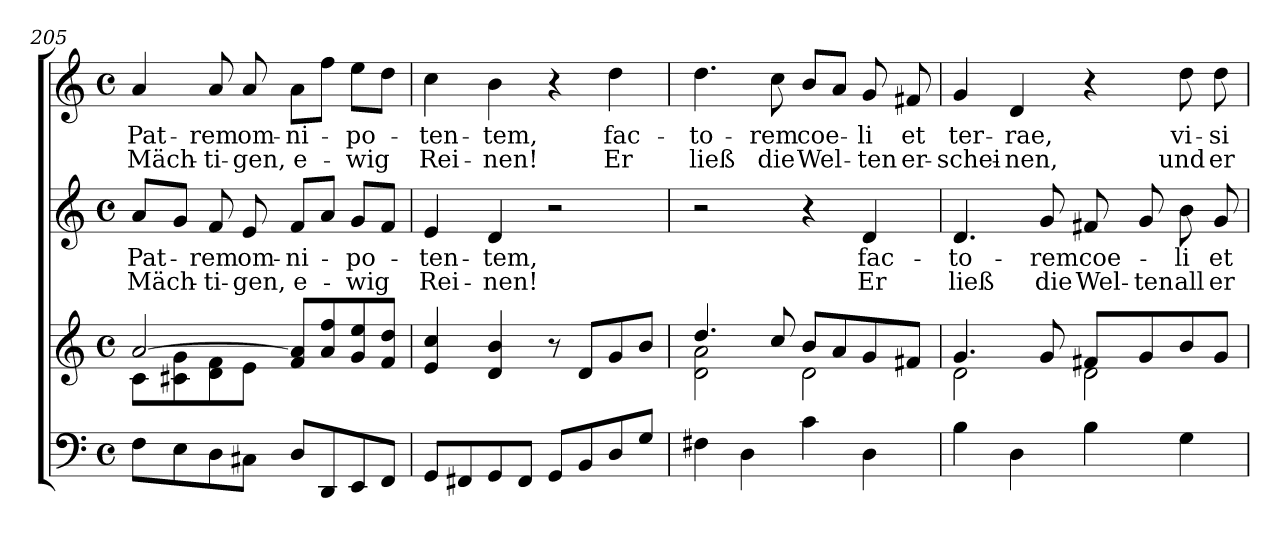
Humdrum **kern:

**kern	**kern	**kern	**text	**text	**kern	**text	**text
*part3	*part3	*part2	*part2	*part2	*part1	*part1	*part1
*staff4	*staff3	*staff2	*staff2	*staff2	*staff1	*staff1	*staff1
*clefF4	*clefG2	*clefG2	*	*	*clefG2	*	*
*k[]	*k[]	*k[]	*	*	*k[]	*	*
*C:	*C:	*C:	*	*	*C:	*	*
*M4/4	*M4/4	*M4/4	*	*	*M4/4	*	*
*met(c)	*met(c)	*met(c)	*	*	*met(c)	*	*
=205	=205	=205	=205	=205	=205	=205	=205
*	*^	*	*	*	*	*	*
!	!	!	!	!LO:LY:b	!LO:LY:b	!	!LO:LY:b	!LO:LY:b
8F\L	[>2a/	8c\L	8a/L	Pat-	Mäch-	4a/	Pat-	Mäch-
8E\	.	8c#X\ 8g\	8g/J	.	.	.	.	.
!	!	!	!	!LO:LY:b	!LO:LY:b	!	!LO:LY:b	!LO:LY:b
8D\	.	8d\ 8f\	8f/	-rem	-ti-	8a/	-rem	-ti-
!	!	!	!	!LO:LY:b	!LO:LY:b	!	!LO:LY:b	!LO:LY:b
8C#X\J	.	8e\J	8e/	om-	-gen,	8a/	om-	-gen,
!	!	!	!	!LO:LY:b	!LO:LY:b	!	!LO:LY:b	!LO:LY:b
8D/L	8f/ 8a/]L	2ryy	8f/L	-ni-	e-	8a\L	-ni-	e-
8DD/	8a/ 8ff/	.	8a/J	.	.	8ff\J	.	.
!	!	!	!	!LO:LY:b	!LO:LY:b	!	!LO:LY:b	!LO:LY:b
8EE/	8g/ 8ee/	.	8g/L	-po-	-wig	8ee\L	-po-	-wig
8FF/J	8f/ 8dd/J	.	8f/J	.	.	8dd\J	.	.
*	*v	*v	*	*	*	*	*	*
!!LO:PB:g=z
=206	=206	=206	=206	=206	=206	=206	=206
!	!	!	!LO:LY:b	!LO:LY:b	!	!LO:LY:b	!LO:LY:b
8GG/L	4e/ 4cc/	4e/	-ten-	Rei-	4cc\	-ten-	Rei-
8FF#X/	.	.	.	.	.	.	.
!	!	!	!LO:LY:b	!LO:LY:b	!	!LO:LY:b	!LO:LY:b
8GG/	4d/ 4b/	4d/	-tem,	-nen!	4b\	-tem,	-nen!
8FF#/J	.	.	.	.	.	.	.
8GG/L	8r	2r	.	.	4r	.	.
8BB/	8d/L	.	.	.	.	.	.
!	!	!	!	!	!	!LO:LY:b	!LO:LY:b
8D/	8g/	.	.	.	4dd\	fac-	Er
8G/J	8b/J	.	.	.	.	.	.
=207	=207	=207	=207	=207	=207	=207	=207
*	*^	*	*	*	*	*	*
!	!	!	!	!	!	!	!LO:LY:b	!LO:LY:b
4F#X\	4.dd/	2d\ 2a\	2r	.	.	4.dd\	-to-	ließ
4D\	.	.	.	.	.	.	.	.
!	!	!	!	!	!	!	!LO:LY:b	!LO:LY:b
.	8cc/	.	.	.	.	8cc\	-rem	die
!	!	!	!	!	!	!	!LO:LY:b	!LO:LY:b
4c\	8b/L	2d\	4r	.	.	8b/L	coe-	Wel-
.	8a/	.	.	.	.	8a/J	.	.
!	!	!	!	!LO:LY:b	!LO:LY:b	!	!LO:LY:b	!LO:LY:b
4D\	8g/	.	4d/	fac-	Er	8g/	-li	-ten
!	!	!	!	!	!	!	!LO:LY:b	!LO:LY:b
.	8f#X/J	.	.	.	.	8f#X/	et	er-
=208	=208	=208	=208	=208	=208	=208	=208	=208
!	!	!	!	!LO:LY:b	!LO:LY:b	!	!LO:LY:b	!LO:LY:b
4B\	4.g/	2d\	4.d/	-to-	ließ	4g/	ter-	-schei-
!	!	!	!	!	!	!	!LO:LY:b	!LO:LY:b
4D\	.	.	.	.	.	4d/	-rae,	-nen,
!	!	!	!	!LO:LY:b	!LO:LY:b	!	!	!
.	8g/	.	8g/	-rem	die	.	.	.
!	!	!	!	!LO:LY:b	!LO:LY:b	!	!	!
4B\	8f#X/L	2d\	8f#X/	coe-	Wel-	4r	.	.
!	!	!	!	!	!LO:LY:b	!	!	!
.	8g/	.	8g/	.	-ten	.	.	.
!	!	!	!	!LO:LY:b	!LO:LY:b	!	!LO:LY:b	!LO:LY:b
4G\	8b/	.	8b\	-li	all	8dd\	vi-	und
!	!	!	!	!LO:LY:b	!LO:LY:b	!	!LO:LY:b	!LO:LY:b
.	8g/J	.	8g/	et	er-	8dd\	-si-	er
*	*v	*v	*	*	*	*	*	*
=	=	=	=	=	=	=	=
*-	*-	*-	*-	*-	*-	*-	*-
